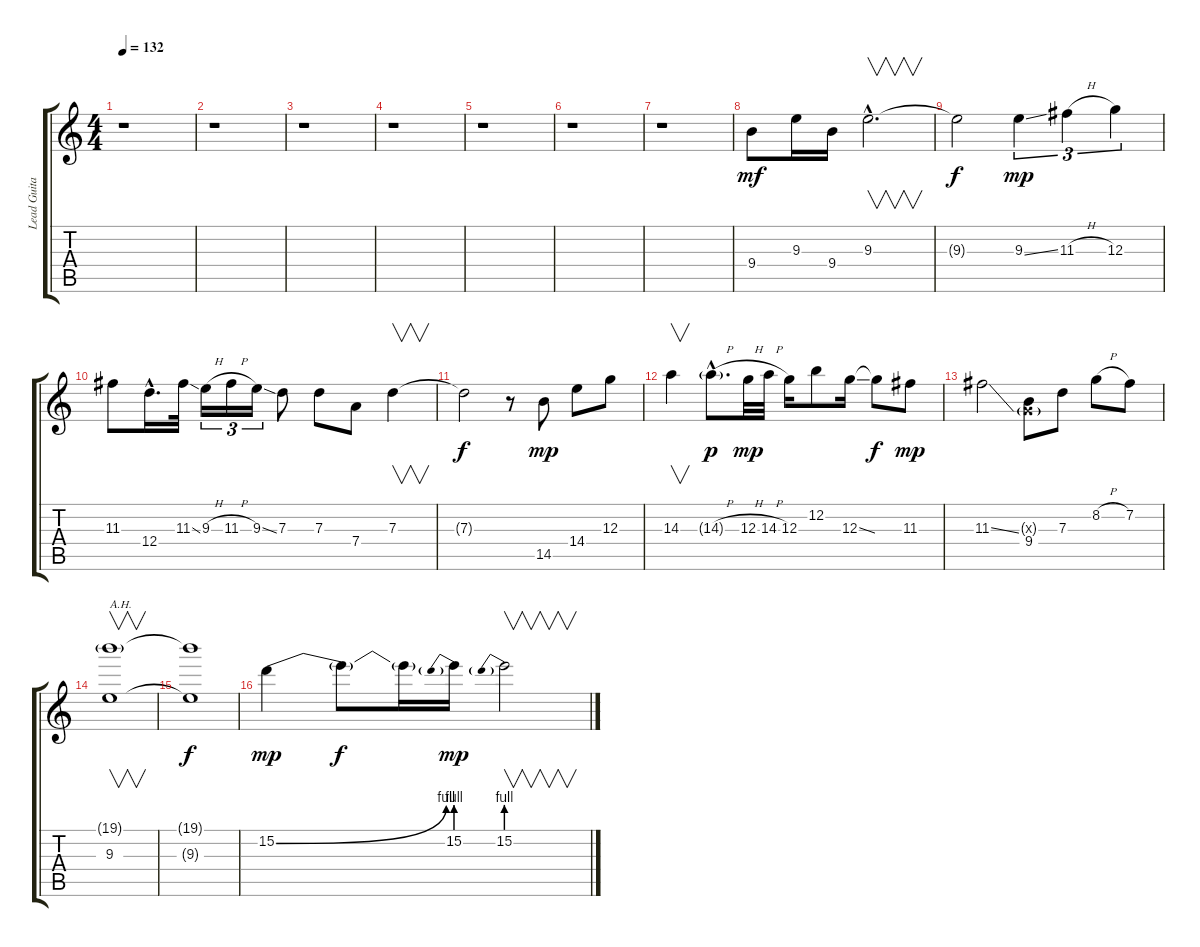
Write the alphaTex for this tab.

\track ("Lead Guitar" "Lead Guita") {instrument overdrivenguitar}
\staff {score tabs}
\tuning (E4 B3 G3 D3 A2 E2) {hide}
\ts (4 4)
\tempo 132
\clef g2
\ks c
r.1{dy ff} |
r.1 |
r.1 |
r.1 |
r.1 |
r.1 |
r.1 |
9.4.8{dy mf} 9.3.16 9.4.16 9.3{hac}.2{v d} |
9.3{t}.2{dy f} 9.3{ss}.4{tu (3 2) dy mp} 11.3{h}.4{tu (3 2)} 12.3.4{tu (3 2)} |
11.3.8 12.4{hac}.16{d} 11.3{ss}.32 9.3{h}.16{tu (3 2)} 11.3{h}.16{tu (3 2)} 9.3{ss}.16{tu (3 2)} 7.3.8 7.3.8 7.4.8 7.3.4{v} |
7.3{t}.2{dy f} r.8 14.5.8{dy mp} 14.4.8 12.3.8 |
14.3.4{v} 14.3{h g hac}.8{d dy p} 12.3{h}.32{dy mp} 14.3{h}.32 12.3.16 12.2.8 12.3{ss}.16 12.3{t}.8{dy f} 11.3.8{dy mp} |
11.3{ss}.2 (0.3{g x} 9.4).8 7.3.8 8.2{h}.8 7.2.8 |
(19.1{g} 9.3).1{v txt "A.H."} |
(19.1{t} 9.3{t}).1{dy f} |
15.2{be (bend 0 0 60 4)}.4{dy mp} 15.2{t}.8{dy f} 15.2{t}.16 15.2{be (prebend 0 4 60 4)}.16{dy mp} 15.2{be (prebend 0 4 60 4)}.2{v}
